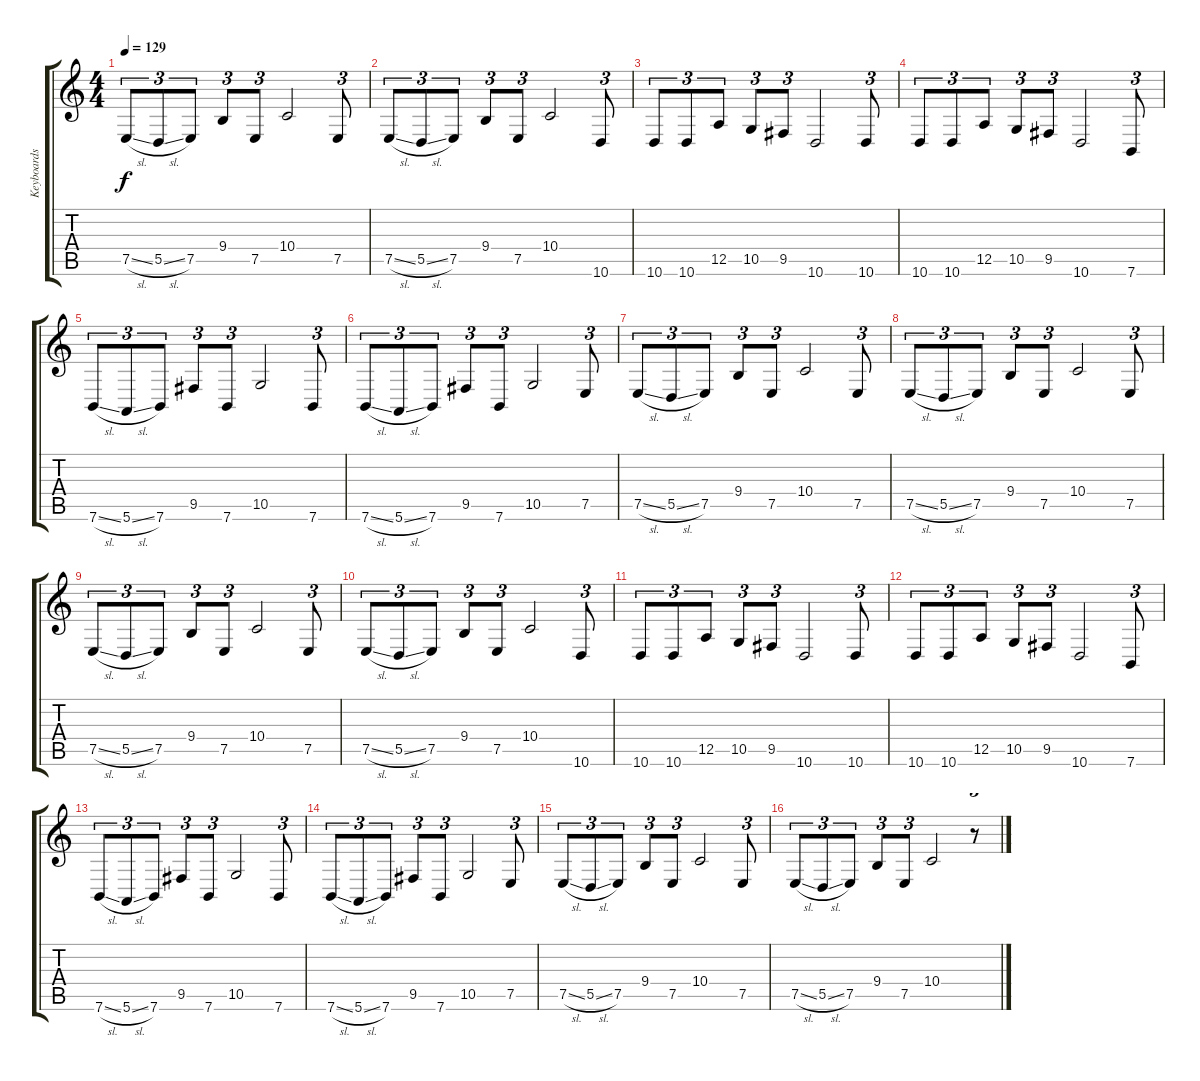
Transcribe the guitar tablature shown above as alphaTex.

\track ("Keyboards 1" "Keyboards ") {instrument churchorgan}
\staff {score tabs}
\tuning (E4 B3 G3 D3 A2 E2) {hide}
\ts (4 4)
\tempo 129
\clef g2
\ks c
7.5{sl}.8{tu (3 2) dy f} 5.5{sl}.8{tu (3 2)} 7.5.8{tu (3 2)} 9.4.8{tu (3 2)} 7.5.8{tu (3 2)} 10.4.2 7.5.8{tu (3 2)} |
7.5{sl}.8{tu (3 2)} 5.5{sl}.8{tu (3 2)} 7.5.8{tu (3 2)} 9.4.8{tu (3 2)} 7.5.8{tu (3 2)} 10.4.2 10.6.8{tu (3 2)} |
10.6.8{tu (3 2)} 10.6.8{tu (3 2)} 12.5.8{tu (3 2)} 10.5.8{tu (3 2)} 9.5.8{tu (3 2)} 10.6.2 10.6.8{tu (3 2)} |
10.6.8{tu (3 2)} 10.6.8{tu (3 2)} 12.5.8{tu (3 2)} 10.5.8{tu (3 2)} 9.5.8{tu (3 2)} 10.6.2 7.6.8{tu (3 2)} |
7.6{sl}.8{tu (3 2)} 5.6{sl}.8{tu (3 2)} 7.6.8{tu (3 2)} 9.5.8{tu (3 2)} 7.6.8{tu (3 2)} 10.5.2 7.6.8{tu (3 2)} |
7.6{sl}.8{tu (3 2)} 5.6{sl}.8{tu (3 2)} 7.6.8{tu (3 2)} 9.5.8{tu (3 2)} 7.6.8{tu (3 2)} 10.5.2 7.5.8{tu (3 2)} |
7.5{sl}.8{tu (3 2)} 5.5{sl}.8{tu (3 2)} 7.5.8{tu (3 2)} 9.4.8{tu (3 2)} 7.5.8{tu (3 2)} 10.4.2 7.5.8{tu (3 2)} |
7.5{sl}.8{tu (3 2)} 5.5{sl}.8{tu (3 2)} 7.5.8{tu (3 2)} 9.4.8{tu (3 2)} 7.5.8{tu (3 2)} 10.4.2 7.5.8{tu (3 2)} |
7.5{sl}.8{tu (3 2)} 5.5{sl}.8{tu (3 2)} 7.5.8{tu (3 2)} 9.4.8{tu (3 2)} 7.5.8{tu (3 2)} 10.4.2 7.5.8{tu (3 2)} |
7.5{sl}.8{tu (3 2)} 5.5{sl}.8{tu (3 2)} 7.5.8{tu (3 2)} 9.4.8{tu (3 2)} 7.5.8{tu (3 2)} 10.4.2 10.6.8{tu (3 2)} |
10.6.8{tu (3 2)} 10.6.8{tu (3 2)} 12.5.8{tu (3 2)} 10.5.8{tu (3 2)} 9.5.8{tu (3 2)} 10.6.2 10.6.8{tu (3 2)} |
10.6.8{tu (3 2)} 10.6.8{tu (3 2)} 12.5.8{tu (3 2)} 10.5.8{tu (3 2)} 9.5.8{tu (3 2)} 10.6.2 7.6.8{tu (3 2)} |
7.6{sl}.8{tu (3 2)} 5.6{sl}.8{tu (3 2)} 7.6.8{tu (3 2)} 9.5.8{tu (3 2)} 7.6.8{tu (3 2)} 10.5.2 7.6.8{tu (3 2)} |
7.6{sl}.8{tu (3 2)} 5.6{sl}.8{tu (3 2)} 7.6.8{tu (3 2)} 9.5.8{tu (3 2)} 7.6.8{tu (3 2)} 10.5.2 7.5.8{tu (3 2)} |
7.5{sl}.8{tu (3 2)} 5.5{sl}.8{tu (3 2)} 7.5.8{tu (3 2)} 9.4.8{tu (3 2)} 7.5.8{tu (3 2)} 10.4.2 7.5.8{tu (3 2)} |
7.5{sl}.8{tu (3 2)} 5.5{sl}.8{tu (3 2)} 7.5.8{tu (3 2)} 9.4.8{tu (3 2)} 7.5.8{tu (3 2)} 10.4.2 r.8{tu (3 2)}
